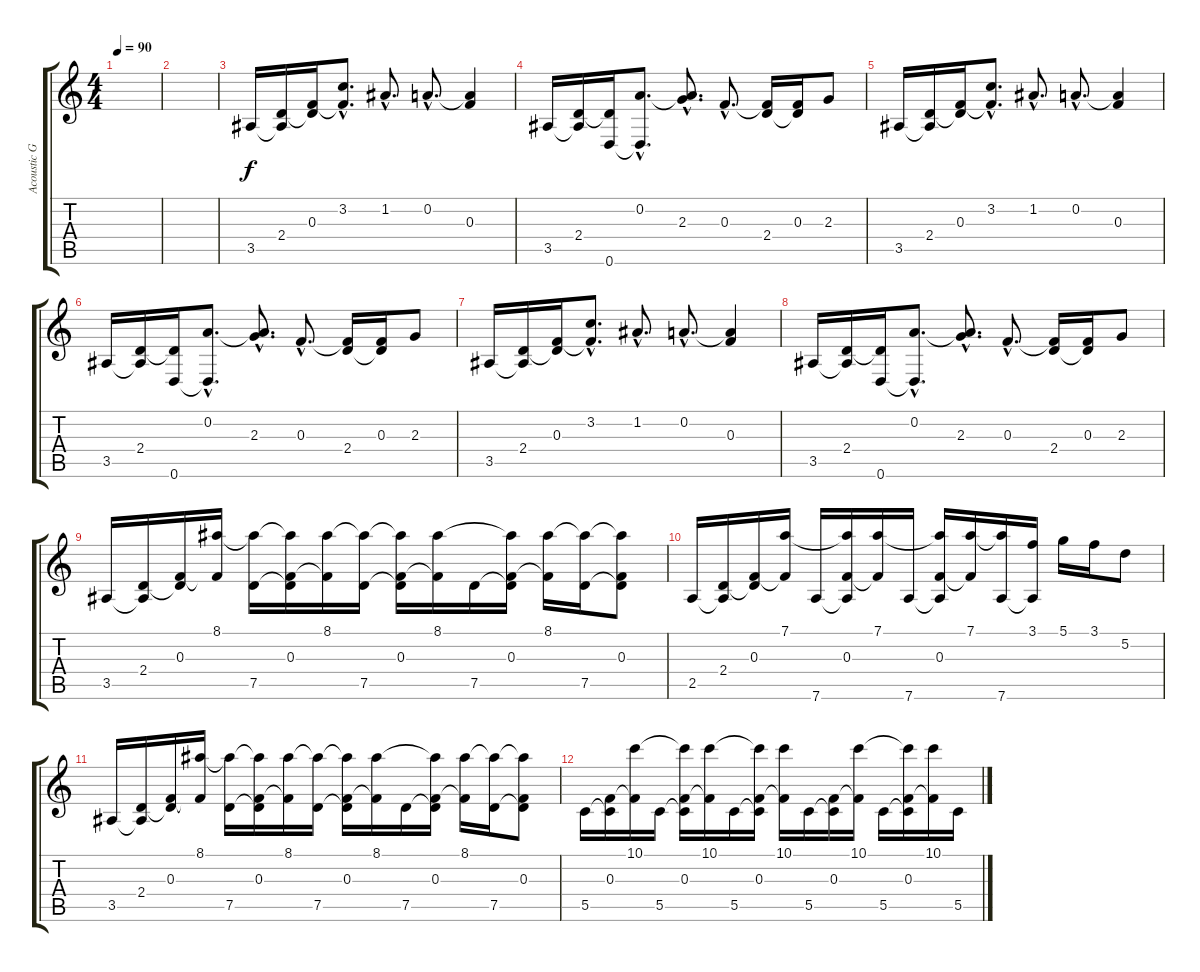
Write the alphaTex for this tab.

\track ("Acoustic Guitar" "Acoustic G") {instrument acousticguitarsteel}
\staff {score tabs}
\tuning (D4 A3 F3 C3 G2 D2) {hide}
\ts (4 4)
\tempo 90
\clef g2
\ks c
|
|
3.5.16 (2.4 3.5{t}).16 (0.3 2.4{t}).16 (3.2{hac} 0.3{hac t}).8{d} 1.2{hac}.8{d} 0.2{hac}.8{d} (0.2{t} 0.3).4 |
3.5.16 (2.4 3.5{t}).16 (2.4{t} 0.6).16 (0.2{hac} 0.6{hac t}).8{d} (0.2{hac t} 2.3{hac}).8{d} 0.3{hac}.8{d} (0.3{t} 2.4).16 (0.3 2.4{t}).16 2.3.8 |
3.5.16 (2.4 3.5{t}).16 (0.3 2.4{t}).16 (3.2{hac} 0.3{hac t}).8{d} 1.2{hac}.8{d} 0.2{hac}.8{d} (0.2{t} 0.3).4 |
3.5.16 (2.4 3.5{t}).16 (2.4{t} 0.6).16 (0.2{hac} 0.6{hac t}).8{d} (0.2{hac t} 2.3{hac}).8{d} 0.3{hac}.8{d} (0.3{t} 2.4).16 (0.3 2.4{t}).16 2.3.8 |
3.5.16 (2.4 3.5{t}).16 (0.3 2.4{t}).16 (3.2{hac} 0.3{hac t}).8{d} 1.2{hac}.8{d} 0.2{hac}.8{d} (0.2{t} 0.3).4 |
3.5.16 (2.4 3.5{t}).16 (2.4{t} 0.6).16 (0.2{hac} 0.6{hac t}).8{d} (0.2{hac t} 2.3{hac}).8{d} 0.3{hac}.8{d} (0.3{t} 2.4).16 (0.3 2.4{t}).16 2.3.8 |
3.5.16 (2.4 3.5{t}).16 (0.3 2.4{t}).16 (8.1 0.3{t}).16 (8.1{t} 7.5).16 (8.1{t} 0.3 7.5{t}).16 (8.1 0.3{t}).16 (8.1{t} 7.5).16 (8.1{t} 0.3 7.5{t}).16 (8.1 0.3{t}).16 7.5.16 (8.1{t} 0.3 7.5{t}).16 (8.1 0.3{t}).16 (8.1{t} 7.5).16 (8.1{t} 0.3 7.5{t}).8 |
2.5.16 (2.4 2.5{t}).16 (0.3 2.4{t}).16 (7.1 0.3{t}).16 7.6.16 (7.1{t} 0.3 7.6{t}).16 (7.1 0.3{t}).16 7.6.16 (7.1{t} 0.3 7.6{t}).16 (7.1 0.3{t}).16 (7.1{t} 7.6).16 (3.1 7.6{t}).16 5.1.16 3.1.16 5.2.8 |
3.5.16 (2.4 3.5{t}).16 (0.3 2.4{t}).16 (8.1 0.3{t}).16 (8.1{t} 7.5).16 (8.1{t} 0.3 7.5{t}).16 (8.1 0.3{t}).16 (8.1{t} 7.5).16 (8.1{t} 0.3 7.5{t}).16 (8.1 0.3{t}).16 7.5.16 (8.1{t} 0.3 7.5{t}).16 (8.1 0.3{t}).16 (8.1{t} 7.5).16 (8.1{t} 0.3 7.5{t}).8 |
5.5.16 (0.3 5.5{t}).16 (10.1 0.3{t}).16 5.5.16 (10.1{t} 0.3 5.5{t}).16 (10.1 0.3{t}).16 5.5.16 (10.1{t} 0.3 5.5{t}).16 (10.1 0.3{t}).16 5.5.16 (0.3 5.5{t}).16 (10.1 0.3{t}).16 5.5.16 (10.1{t} 0.3 5.5{t}).16 (10.1 0.3{t}).16 5.5.16
